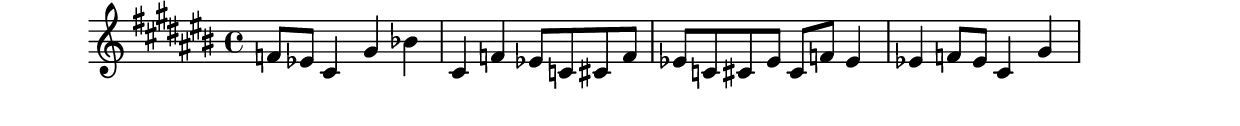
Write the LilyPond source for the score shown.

\version "2.24" 
\include "lilypond-book-preamble.ly"
    
color = #(define-music-function (parser location color) (string?) #{
        \once \override NoteHead #'color = #(x11-color color)
        \once \override Stem #'color = #(x11-color color)
        \once \override Rest #'color = #(x11-color color)
        \once \override Beam #'color = #(x11-color color)
     #})
    
\header { } 
\score  { 
 \new Voice { \new Voice { \key cis \major 
                f' 8  
                ees' 8  
                cis' 4  
                gis' 4  
                bes' 4  
                cis' 4  
                f' 4  
                ees' 8  
                c' 8  
                cis' 8  
                f' 8  
                ees' 8  
                c' 8  
                cis' 8  
                ees' 8  
                cis' 8  
                f' 8  
                ees' 4  
                ees' 4  
                f' 8  
                ees' 8  
                cis' 4  
                gis' 4  
                 } 
               
 
           } 
         
 
  } 
 
\paper { }
\layout {
  \context {
    \override VerticalAxisGroup.remove-first = ##t
  }
 }
 
